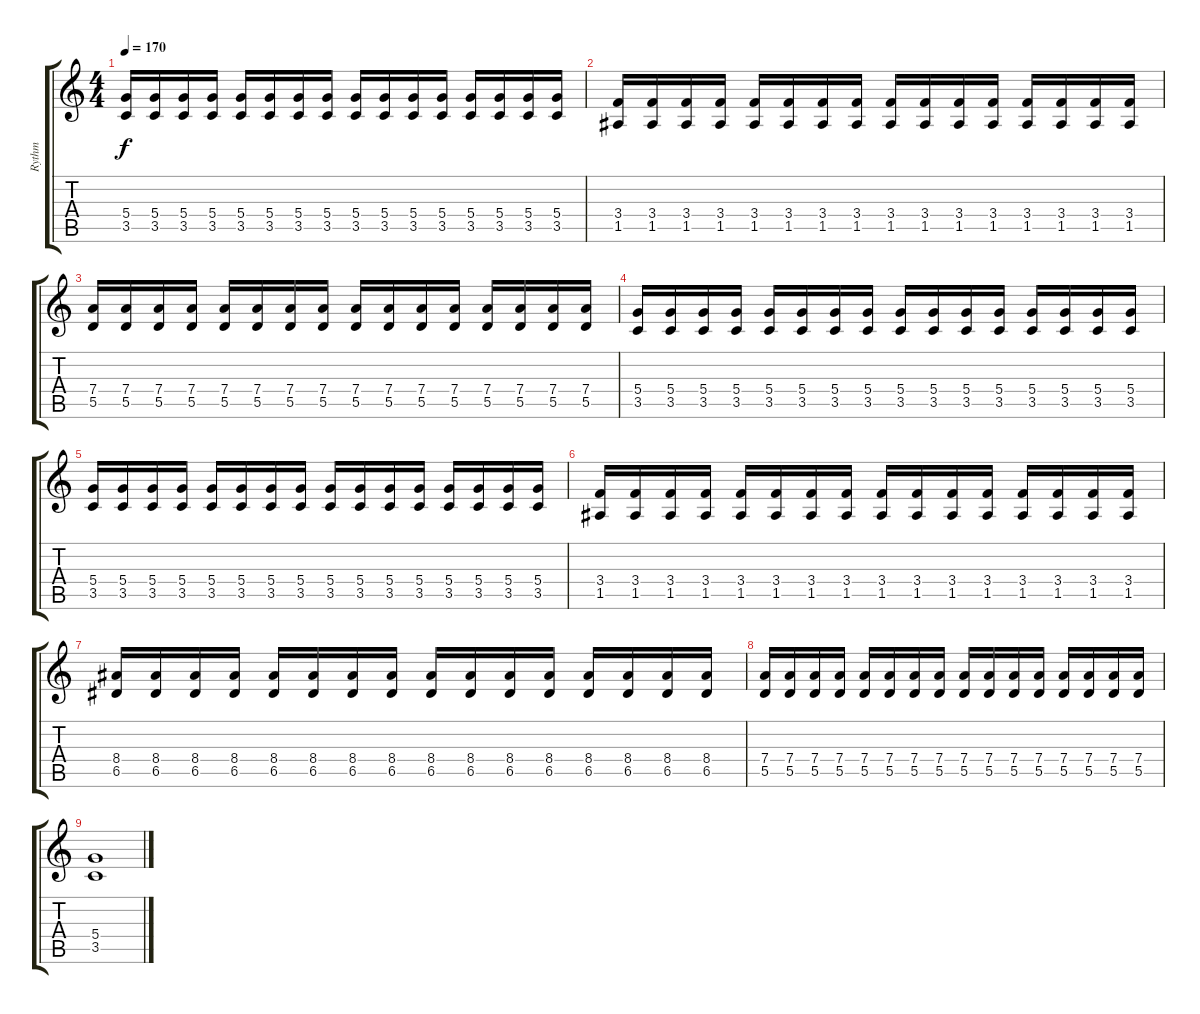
\track ("Rythm" "Rythm") {instrument distortionguitar}
\staff {score tabs}
\tuning (E4 B3 G3 D3 A2 E2) {hide}
\ts (4 4)
\tempo 170
\clef g2
\ks c
(5.4 3.5).16{dy f} (5.4 3.5).16 (5.4 3.5).16 (5.4 3.5).16 (5.4 3.5).16 (5.4 3.5).16 (5.4 3.5).16 (5.4 3.5).16 (5.4 3.5).16 (5.4 3.5).16 (5.4 3.5).16 (5.4 3.5).16 (5.4 3.5).16 (5.4 3.5).16 (5.4 3.5).16 (5.4 3.5).16 |
(3.4 1.5).16 (3.4 1.5).16 (3.4 1.5).16 (3.4 1.5).16 (3.4 1.5).16 (3.4 1.5).16 (3.4 1.5).16 (3.4 1.5).16 (3.4 1.5).16 (3.4 1.5).16 (3.4 1.5).16 (3.4 1.5).16 (3.4 1.5).16 (3.4 1.5).16 (3.4 1.5).16 (3.4 1.5).16 |
(7.4 5.5).16 (7.4 5.5).16 (7.4 5.5).16 (7.4 5.5).16 (7.4 5.5).16 (7.4 5.5).16 (7.4 5.5).16 (7.4 5.5).16 (7.4 5.5).16 (7.4 5.5).16 (7.4 5.5).16 (7.4 5.5).16 (7.4 5.5).16 (7.4 5.5).16 (7.4 5.5).16 (7.4 5.5).16 |
(5.4 3.5).16 (5.4 3.5).16 (5.4 3.5).16 (5.4 3.5).16 (5.4 3.5).16 (5.4 3.5).16 (5.4 3.5).16 (5.4 3.5).16 (5.4 3.5).16 (5.4 3.5).16 (5.4 3.5).16 (5.4 3.5).16 (5.4 3.5).16 (5.4 3.5).16 (5.4 3.5).16 (5.4 3.5).16 |
(5.4 3.5).16 (5.4 3.5).16 (5.4 3.5).16 (5.4 3.5).16 (5.4 3.5).16 (5.4 3.5).16 (5.4 3.5).16 (5.4 3.5).16 (5.4 3.5).16 (5.4 3.5).16 (5.4 3.5).16 (5.4 3.5).16 (5.4 3.5).16 (5.4 3.5).16 (5.4 3.5).16 (5.4 3.5).16 |
(3.4 1.5).16 (3.4 1.5).16 (3.4 1.5).16 (3.4 1.5).16 (3.4 1.5).16 (3.4 1.5).16 (3.4 1.5).16 (3.4 1.5).16 (3.4 1.5).16 (3.4 1.5).16 (3.4 1.5).16 (3.4 1.5).16 (3.4 1.5).16 (3.4 1.5).16 (3.4 1.5).16 (3.4 1.5).16 |
(8.4 6.5).16 (8.4 6.5).16 (8.4 6.5).16 (8.4 6.5).16 (8.4 6.5).16 (8.4 6.5).16 (8.4 6.5).16 (8.4 6.5).16 (8.4 6.5).16 (8.4 6.5).16 (8.4 6.5).16 (8.4 6.5).16 (8.4 6.5).16 (8.4 6.5).16 (8.4 6.5).16 (8.4 6.5).16 |
(7.4 5.5).16 (7.4 5.5).16 (7.4 5.5).16 (7.4 5.5).16 (7.4 5.5).16 (7.4 5.5).16 (7.4 5.5).16 (7.4 5.5).16 (7.4 5.5).16 (7.4 5.5).16 (7.4 5.5).16 (7.4 5.5).16 (7.4 5.5).16 (7.4 5.5).16 (7.4 5.5).16 (7.4 5.5).16 |
(5.4 3.5).1
